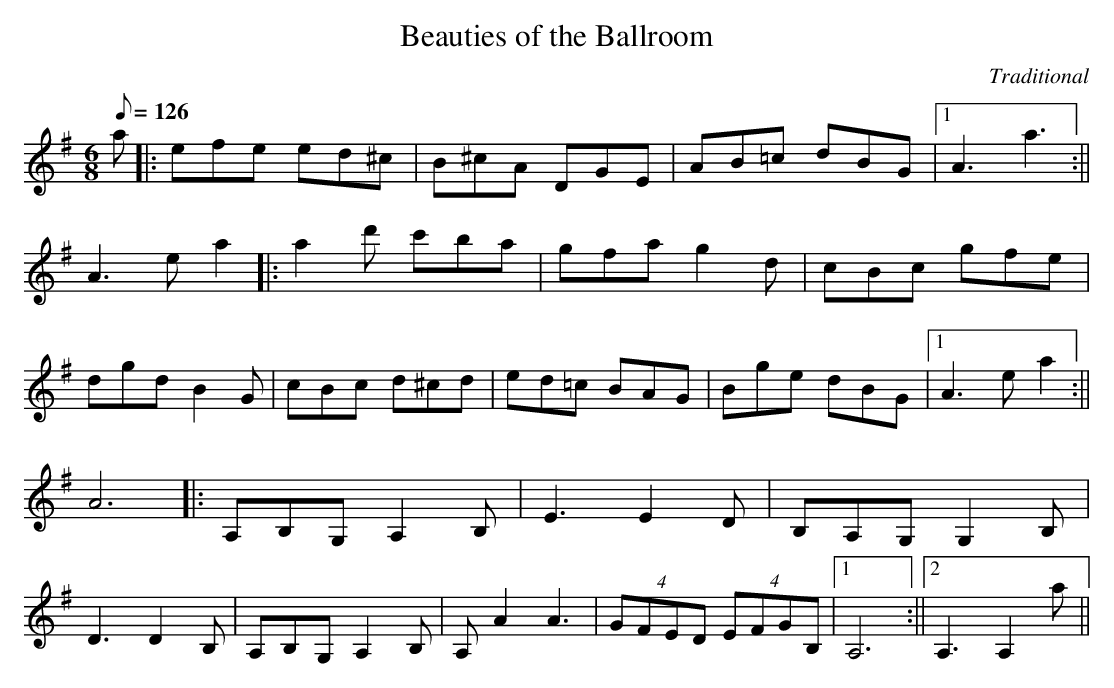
X:1
T:Beauties of the Ballroom
C:Traditional
M:6/8
L:1/8
Q:126
K:G
a|:efe ed^c|B^cA DGE|AB=c dBG|1A3 a3:||!
A3 ea2||:a2d' c'ba|gfa g2d|cBc gfe|!
dgd B2G|cBc d^cd|ed=c BAG|Bge dBG|1 A3 ea2:||!
A6||:A,B,G, A,2B,|E3 E2D|B,A,G, G,2B,|!
D3 D2B,|A,B,G, A,2B,|A,A2 A3|(4GFED  (4EFGB,|1 A,6:||2 A,3 A,2a||!
